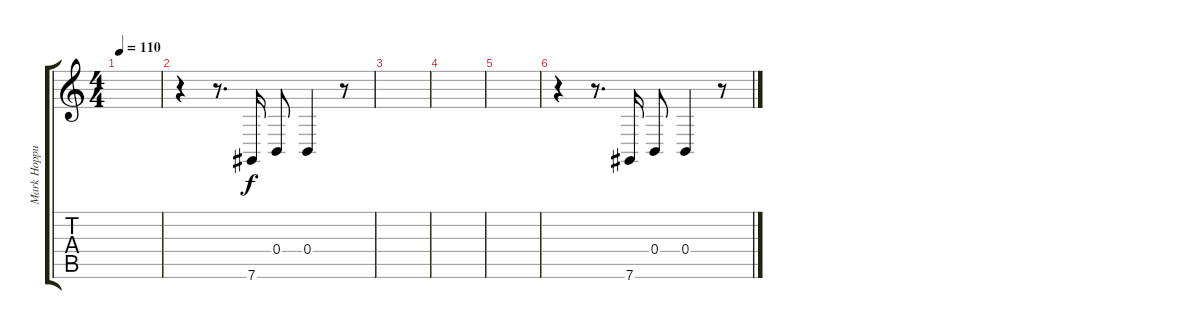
\track ("Mark Hoppus Lead Voice" "Mark Hoppu") {instrument bassoon}
\staff {score tabs}
\tuning (Db4 Ab3 E3 B2 Gb2 Db2) {hide}
\ts (4 4)
\tempo 110
\clef g2
\ks c
|
r.4 r.8{d} 7.6.16 0.4.8 0.4.4 r.8 |
|
|
|
r.4 r.8{d} 7.6.16 0.4.8 0.4.4 r.8
